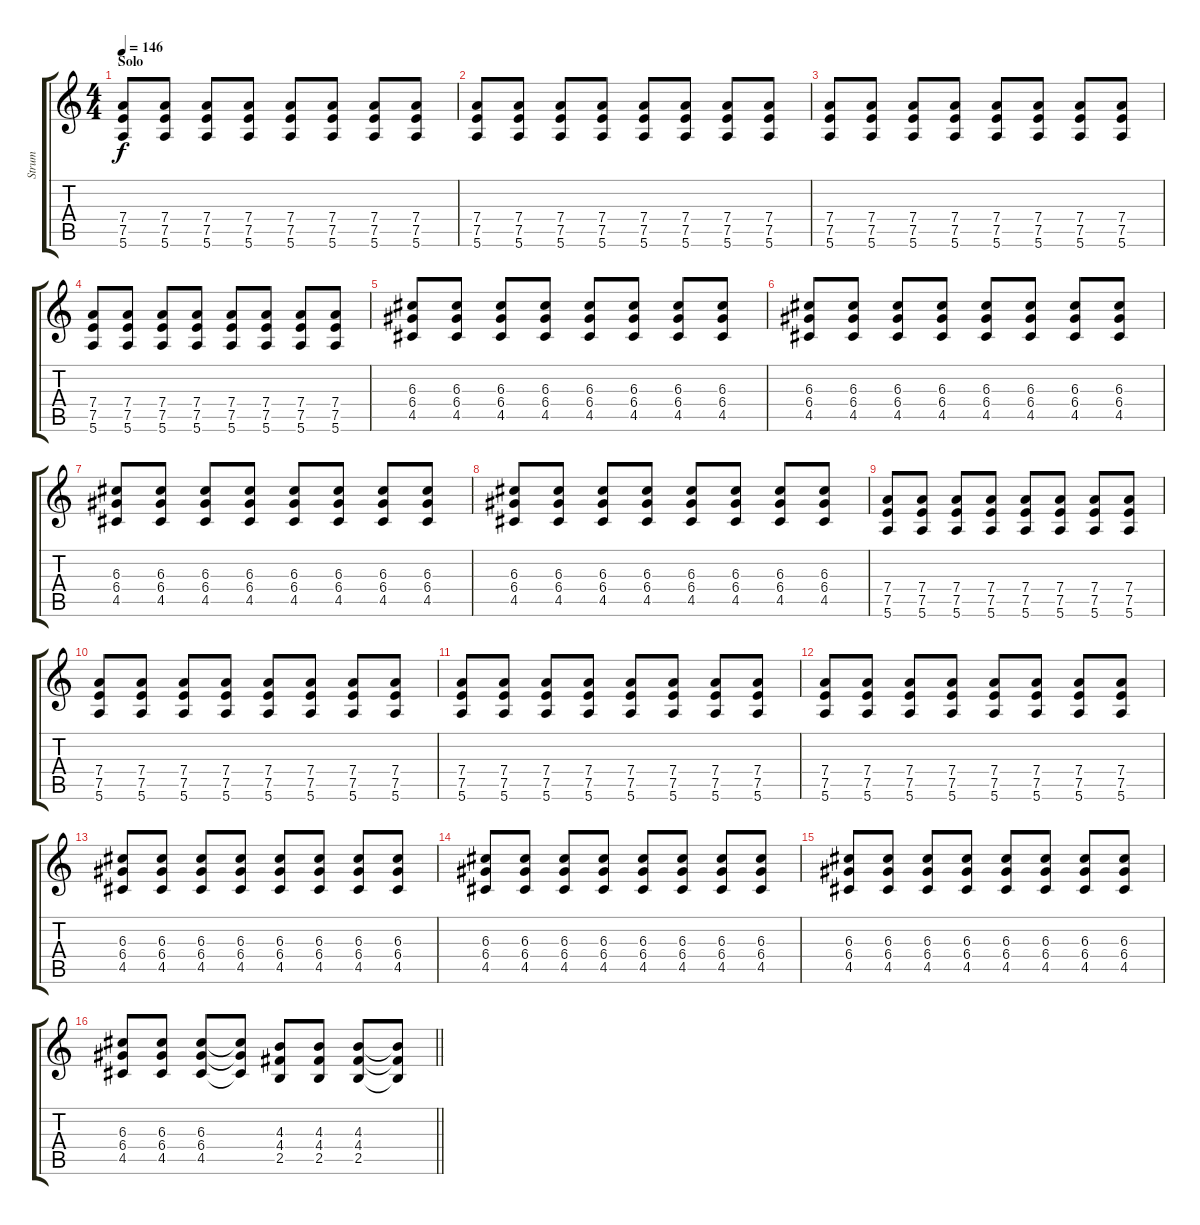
\track ("Strum" "Strum") {instrument overdrivenguitar}
\staff {score tabs}
\tuning (E4 B3 G3 D3 A2 E2) {hide}
\ts (4 4)
\section ("" "Solo")
\tempo 146
\clef g2
\ks c
(7.4 7.5 5.6).8{dy f} (7.4 7.5 5.6).8 (7.4 7.5 5.6).8 (7.4 7.5 5.6).8 (7.4 7.5 5.6).8 (7.4 7.5 5.6).8 (7.4 7.5 5.6).8 (7.4 7.5 5.6).8 |
(7.4 7.5 5.6).8 (7.4 7.5 5.6).8 (7.4 7.5 5.6).8 (7.4 7.5 5.6).8 (7.4 7.5 5.6).8 (7.4 7.5 5.6).8 (7.4 7.5 5.6).8 (7.4 7.5 5.6).8 |
(7.4 7.5 5.6).8 (7.4 7.5 5.6).8 (7.4 7.5 5.6).8 (7.4 7.5 5.6).8 (7.4 7.5 5.6).8 (7.4 7.5 5.6).8 (7.4 7.5 5.6).8 (7.4 7.5 5.6).8 |
(7.4 7.5 5.6).8 (7.4 7.5 5.6).8 (7.4 7.5 5.6).8 (7.4 7.5 5.6).8 (7.4 7.5 5.6).8 (7.4 7.5 5.6).8 (7.4 7.5 5.6).8 (7.4 7.5 5.6).8 |
(6.3 6.4 4.5).8 (6.3 6.4 4.5).8 (6.3 6.4 4.5).8 (6.3 6.4 4.5).8 (6.3 6.4 4.5).8 (6.3 6.4 4.5).8 (6.3 6.4 4.5).8 (6.3 6.4 4.5).8 |
(6.3 6.4 4.5).8 (6.3 6.4 4.5).8 (6.3 6.4 4.5).8 (6.3 6.4 4.5).8 (6.3 6.4 4.5).8 (6.3 6.4 4.5).8 (6.3 6.4 4.5).8 (6.3 6.4 4.5).8 |
(6.3 6.4 4.5).8 (6.3 6.4 4.5).8 (6.3 6.4 4.5).8 (6.3 6.4 4.5).8 (6.3 6.4 4.5).8 (6.3 6.4 4.5).8 (6.3 6.4 4.5).8 (6.3 6.4 4.5).8 |
(6.3 6.4 4.5).8 (6.3 6.4 4.5).8 (6.3 6.4 4.5).8 (6.3 6.4 4.5).8 (6.3 6.4 4.5).8 (6.3 6.4 4.5).8 (6.3 6.4 4.5).8 (6.3 6.4 4.5).8 |
(7.4 7.5 5.6).8 (7.4 7.5 5.6).8 (7.4 7.5 5.6).8 (7.4 7.5 5.6).8 (7.4 7.5 5.6).8 (7.4 7.5 5.6).8 (7.4 7.5 5.6).8 (7.4 7.5 5.6).8 |
(7.4 7.5 5.6).8 (7.4 7.5 5.6).8 (7.4 7.5 5.6).8 (7.4 7.5 5.6).8 (7.4 7.5 5.6).8 (7.4 7.5 5.6).8 (7.4 7.5 5.6).8 (7.4 7.5 5.6).8 |
(7.4 7.5 5.6).8 (7.4 7.5 5.6).8 (7.4 7.5 5.6).8 (7.4 7.5 5.6).8 (7.4 7.5 5.6).8 (7.4 7.5 5.6).8 (7.4 7.5 5.6).8 (7.4 7.5 5.6).8 |
(7.4 7.5 5.6).8 (7.4 7.5 5.6).8 (7.4 7.5 5.6).8 (7.4 7.5 5.6).8 (7.4 7.5 5.6).8 (7.4 7.5 5.6).8 (7.4 7.5 5.6).8 (7.4 7.5 5.6).8 |
(6.3 6.4 4.5).8 (6.3 6.4 4.5).8 (6.3 6.4 4.5).8 (6.3 6.4 4.5).8 (6.3 6.4 4.5).8 (6.3 6.4 4.5).8 (6.3 6.4 4.5).8 (6.3 6.4 4.5).8 |
(6.3 6.4 4.5).8 (6.3 6.4 4.5).8 (6.3 6.4 4.5).8 (6.3 6.4 4.5).8 (6.3 6.4 4.5).8 (6.3 6.4 4.5).8 (6.3 6.4 4.5).8 (6.3 6.4 4.5).8 |
(6.3 6.4 4.5).8 (6.3 6.4 4.5).8 (6.3 6.4 4.5).8 (6.3 6.4 4.5).8 (6.3 6.4 4.5).8 (6.3 6.4 4.5).8 (6.3 6.4 4.5).8 (6.3 6.4 4.5).8 |
\barLineRight lightlight
(6.3 6.4 4.5).8 (6.3 6.4 4.5).8 (6.3 6.4 4.5).8 (6.3{t} 6.4{t} 4.5{t}).8 (4.3 4.4 2.5).8 (4.3 4.4 2.5).8 (4.3 4.4 2.5).8 (4.3{t} 4.4{t} 2.5{t}).8
